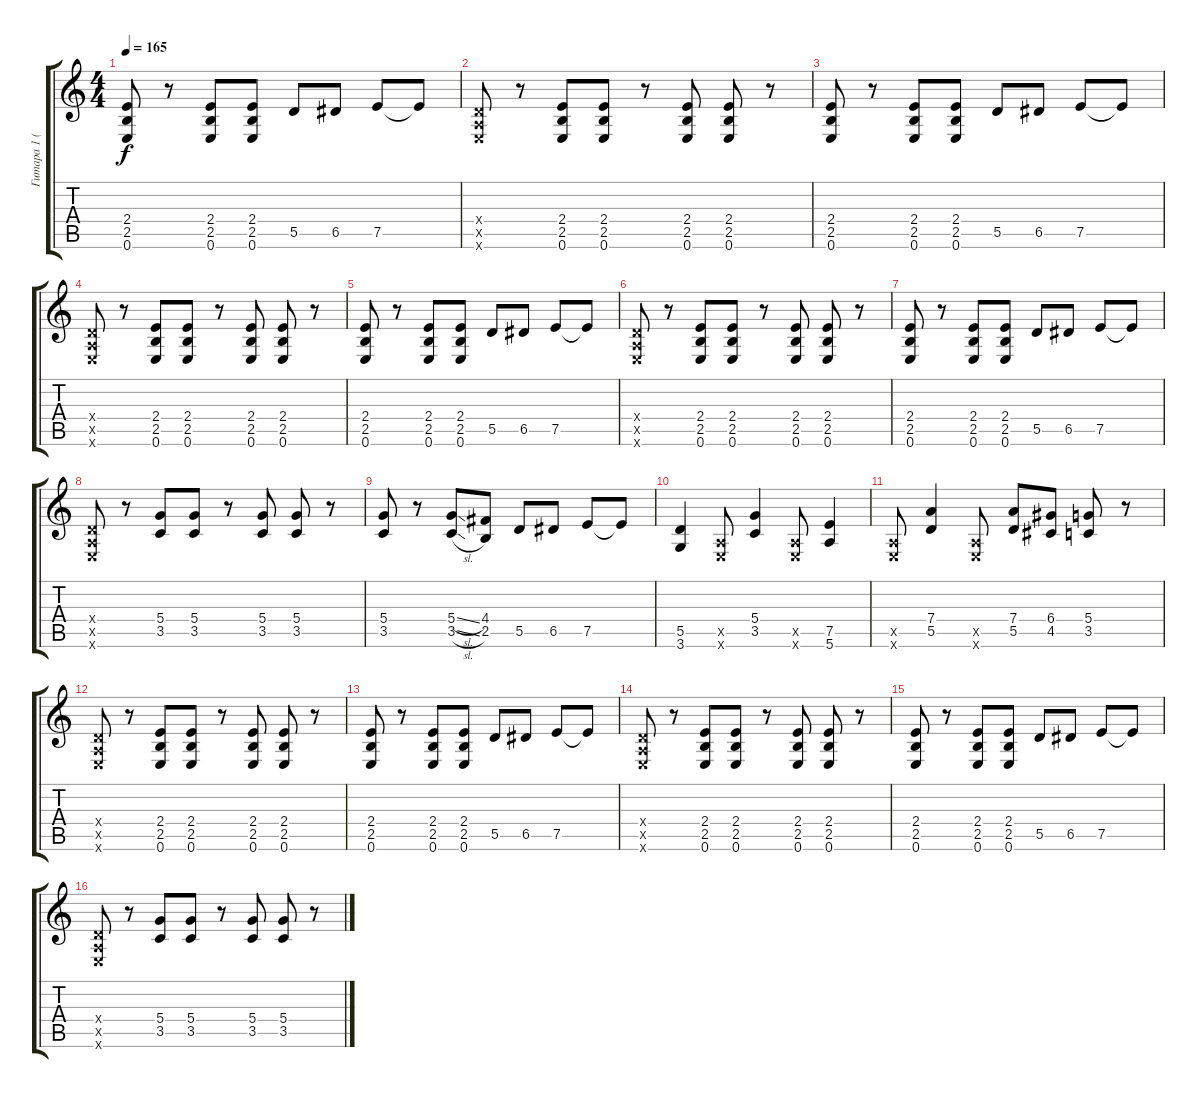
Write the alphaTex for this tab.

\track ("Гитара 1 (вариант)" "Гитара 1 (") {instrument distortionguitar}
\staff {score tabs}
\tuning (E4 B3 G3 D3 A2 E2) {hide}
\ts (4 4)
\tempo 165
\clef g2
\ks c
(2.4 2.5 0.6).8{dy f} r.8 (2.4 2.5 0.6).8 (2.4 2.5 0.6).8 5.5.8 6.5.8 7.5.8 7.5{t}.8 |
(0.4{x} 0.5{x} 0.6{x}).8 r.8 (2.4 2.5 0.6).8 (2.4 2.5 0.6).8 r.8 (2.4 2.5 0.6).8 (2.4 2.5 0.6).8 r.8 |
(2.4 2.5 0.6).8 r.8 (2.4 2.5 0.6).8 (2.4 2.5 0.6).8 5.5.8 6.5.8 7.5.8 7.5{t}.8 |
(0.4{x} 0.5{x} 0.6{x}).8 r.8 (2.4 2.5 0.6).8 (2.4 2.5 0.6).8 r.8 (2.4 2.5 0.6).8 (2.4 2.5 0.6).8 r.8 |
(2.4 2.5 0.6).8 r.8 (2.4 2.5 0.6).8 (2.4 2.5 0.6).8 5.5.8 6.5.8 7.5.8 7.5{t}.8 |
(0.4{x} 0.5{x} 0.6{x}).8 r.8 (2.4 2.5 0.6).8 (2.4 2.5 0.6).8 r.8 (2.4 2.5 0.6).8 (2.4 2.5 0.6).8 r.8 |
(2.4 2.5 0.6).8 r.8 (2.4 2.5 0.6).8 (2.4 2.5 0.6).8 5.5.8 6.5.8 7.5.8 7.5{t}.8 |
(0.4{x} 0.5{x} 0.6{x}).8 r.8 (5.4 3.5).8 (5.4 3.5).8 r.8 (5.4 3.5).8 (5.4 3.5).8 r.8 |
(5.4 3.5).8 r.8 (5.4{sl} 3.5{sl}).8 (4.4 2.5).8 5.5.8 6.5.8 7.5.8 7.5{t}.8 |
(5.5 3.6).4 (0.5{x} 0.6{x}).8 (5.4 3.5).4 (0.5{x} 0.6{x}).8 (7.5 5.6).4 |
(0.5{x} 0.6{x}).8 (7.4 5.5).4 (0.5{x} 0.6{x}).8 (7.4 5.5).8 (6.4 4.5).8 (5.4 3.5).8 r.8 |
(0.4{x} 0.5{x} 0.6{x}).8 r.8 (2.4 2.5 0.6).8 (2.4 2.5 0.6).8 r.8 (2.4 2.5 0.6).8 (2.4 2.5 0.6).8 r.8 |
(2.4 2.5 0.6).8 r.8 (2.4 2.5 0.6).8 (2.4 2.5 0.6).8 5.5.8 6.5.8 7.5.8 7.5{t}.8 |
(0.4{x} 0.5{x} 0.6{x}).8 r.8 (2.4 2.5 0.6).8 (2.4 2.5 0.6).8 r.8 (2.4 2.5 0.6).8 (2.4 2.5 0.6).8 r.8 |
(2.4 2.5 0.6).8 r.8 (2.4 2.5 0.6).8 (2.4 2.5 0.6).8 5.5.8 6.5.8 7.5.8 7.5{t}.8 |
(0.4{x} 0.5{x} 0.6{x}).8 r.8 (5.4 3.5).8 (5.4 3.5).8 r.8 (5.4 3.5).8 (5.4 3.5).8 r.8
